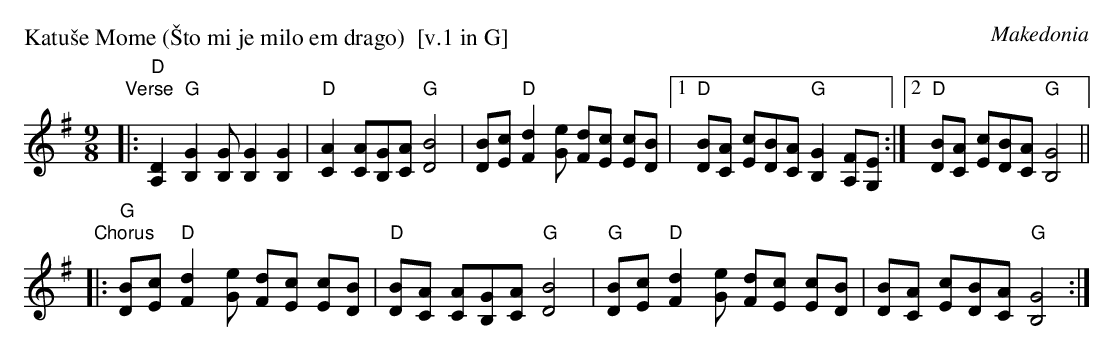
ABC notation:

X:1
P: Katu\vse Mome (\vSto mi je milo em drago)  [v.1 in G]
O: Makedonia
M: 9/8
L: 1/8
K: G
"Verse"\
|: "D"[D2A,2] "G"[G2B,2][GB,] [G2B,2] [G2B,2] \
| "D"[A2C2] [AC][GB,][AC] "G"[B4D4] \
| [BD][cE] "D"[d2F2][eG] [dF][cE] [cE][BD] \
|1 "D"[BD][AC] [cE][BD][AC] "G"[G2B,2] [FA,][EG,] \
:|2 "D"[BD][AC] [cE][BD][AC] "G"[G4B,4] ||
"Chorus"\
|: "G"[BD][cE] "D"[d2F2][eG] [dF][cE] [cE][BD] \
| "D"[BD][AC] [AC][GB,][AC] "G"[B4D4] \
| "G"[BD][cE] "D"[d2F2][eG] [dF][cE] [cE][BD] \
| [BD][AC] [cE][BD][AC] "G"[G4B,4] :|
